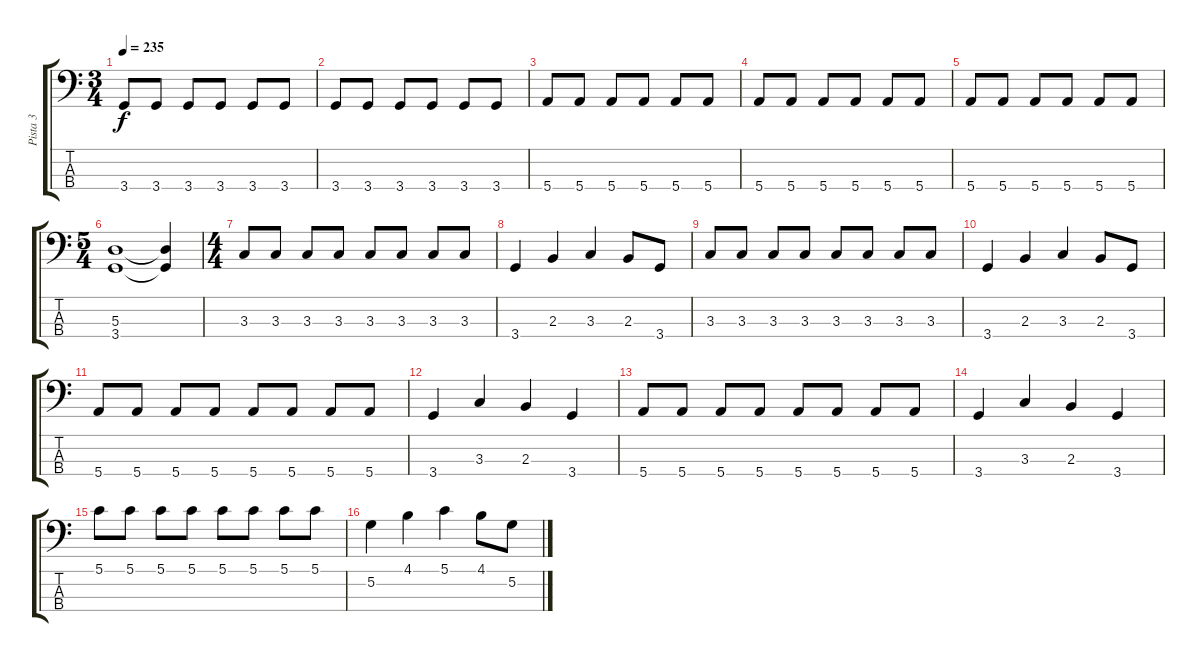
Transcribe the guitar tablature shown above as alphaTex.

\track ("Pista 3" "Pista 3") {instrument electricbasspick}
\staff {score tabs}
\tuning (G2 D2 A1 E1) {hide}
\ts (3 4)
\tempo 235
\clef f4
\ks c
3.4.8{dy f} 3.4.8 3.4.8 3.4.8 3.4.8 3.4.8 |
3.4.8 3.4.8 3.4.8 3.4.8 3.4.8 3.4.8 |
5.4.8 5.4.8 5.4.8 5.4.8 5.4.8 5.4.8 |
5.4.8 5.4.8 5.4.8 5.4.8 5.4.8 5.4.8 |
5.4.8 5.4.8 5.4.8 5.4.8 5.4.8 5.4.8 |
\ts (5 4)
(5.3 3.4).1 (5.3{t} 3.4{t}).4 |
\ts (4 4)
3.3.8 3.3.8 3.3.8 3.3.8 3.3.8 3.3.8 3.3.8 3.3.8 |
3.4.4 2.3.4 3.3.4 2.3.8 3.4.8 |
3.3.8 3.3.8 3.3.8 3.3.8 3.3.8 3.3.8 3.3.8 3.3.8 |
3.4.4 2.3.4 3.3.4 2.3.8 3.4.8 |
5.4.8 5.4.8 5.4.8 5.4.8 5.4.8 5.4.8 5.4.8 5.4.8 |
3.4.4 3.3.4 2.3.4 3.4.4 |
5.4.8 5.4.8 5.4.8 5.4.8 5.4.8 5.4.8 5.4.8 5.4.8 |
3.4.4 3.3.4 2.3.4 3.4.4 |
5.1.8 5.1.8 5.1.8 5.1.8 5.1.8 5.1.8 5.1.8 5.1.8 |
5.2.4 4.1.4 5.1.4 4.1.8 5.2.8
